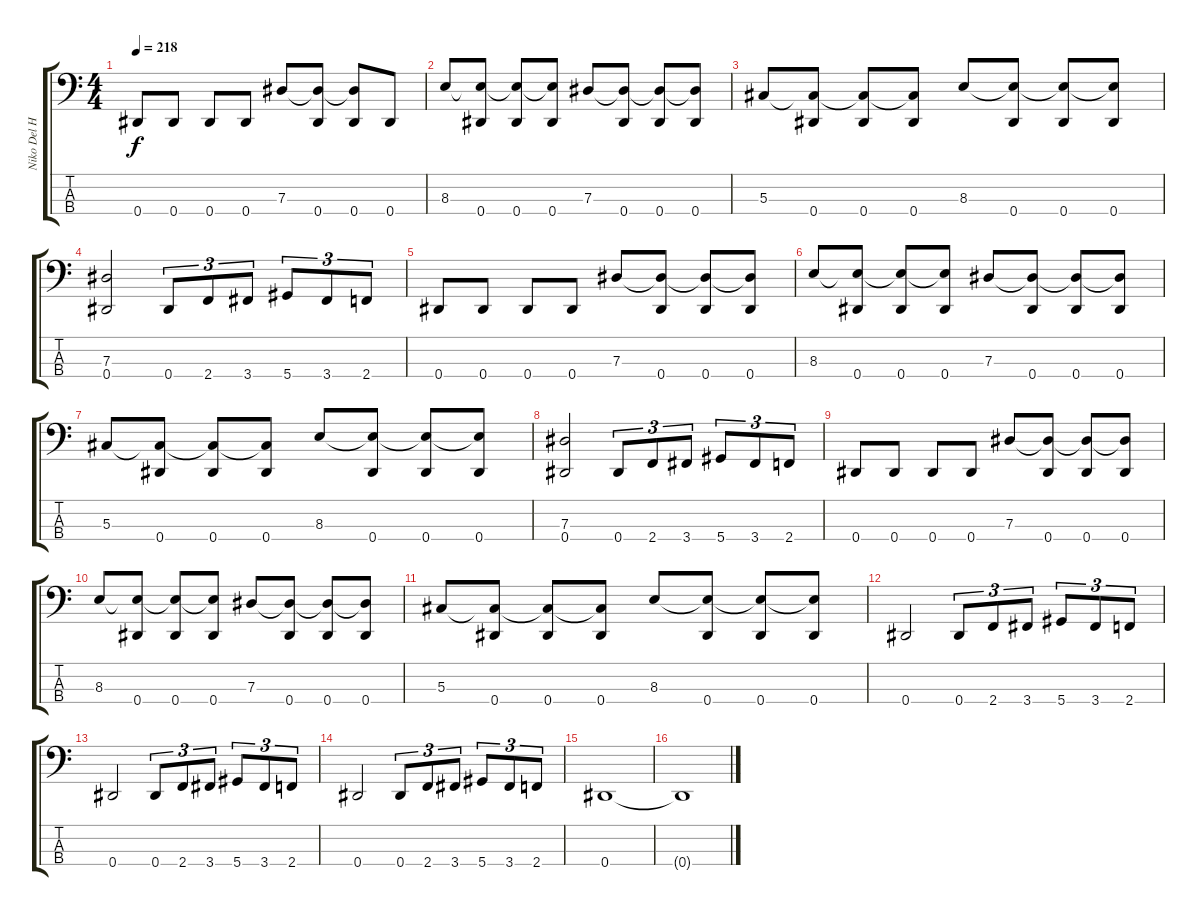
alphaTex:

\track ("Niko Del Hierro" "Niko Del H") {instrument electricbassfinger}
\staff {score tabs}
\tuning (Gb2 Db2 Ab1 Eb1) {hide}
\ts (4 4)
\tempo 218
\clef f4
\ks c
0.4.8{dy f} 0.4.8 0.4.8 0.4.8 7.3.8 (7.3{t} 0.4).8 (7.3{t} 0.4).8 0.4.8 |
8.3.8 (8.3{t} 0.4).8 (8.3{t} 0.4).8 (8.3{t} 0.4).8 7.3.8 (7.3{t} 0.4).8 (7.3{t} 0.4).8 (7.3{t} 0.4).8 |
5.3.8 (5.3{t} 0.4).8 (5.3{t} 0.4).8 (5.3{t} 0.4).8 8.3.8 (8.3{t} 0.4).8 (8.3{t} 0.4).8 (8.3{t} 0.4).8 |
(7.3 0.4).2 0.4.8{tu (3 2)} 2.4.8{tu (3 2)} 3.4.8{tu (3 2)} 5.4.8{tu (3 2)} 3.4.8{tu (3 2)} 2.4.8{tu (3 2)} |
0.4.8 0.4.8 0.4.8 0.4.8 7.3.8 (7.3{t} 0.4).8 (7.3{t} 0.4).8 (7.3{t} 0.4).8 |
8.3.8 (8.3{t} 0.4).8 (8.3{t} 0.4).8 (8.3{t} 0.4).8 7.3.8 (7.3{t} 0.4).8 (7.3{t} 0.4).8 (7.3{t} 0.4).8 |
5.3.8 (5.3{t} 0.4).8 (5.3{t} 0.4).8 (5.3{t} 0.4).8 8.3.8 (8.3{t} 0.4).8 (8.3{t} 0.4).8 (8.3{t} 0.4).8 |
(7.3 0.4).2 0.4.8{tu (3 2)} 2.4.8{tu (3 2)} 3.4.8{tu (3 2)} 5.4.8{tu (3 2)} 3.4.8{tu (3 2)} 2.4.8{tu (3 2)} |
0.4.8 0.4.8 0.4.8 0.4.8 7.3.8 (7.3{t} 0.4).8 (7.3{t} 0.4).8 (7.3{t} 0.4).8 |
8.3.8 (8.3{t} 0.4).8 (8.3{t} 0.4).8 (8.3{t} 0.4).8 7.3.8 (7.3{t} 0.4).8 (7.3{t} 0.4).8 (7.3{t} 0.4).8 |
5.3.8 (5.3{t} 0.4).8 (5.3{t} 0.4).8 (5.3{t} 0.4).8 8.3.8 (8.3{t} 0.4).8 (8.3{t} 0.4).8 (8.3{t} 0.4).8 |
0.4.2 0.4.8{tu (3 2)} 2.4.8{tu (3 2)} 3.4.8{tu (3 2)} 5.4.8{tu (3 2)} 3.4.8{tu (3 2)} 2.4.8{tu (3 2)} |
0.4.2 0.4.8{tu (3 2)} 2.4.8{tu (3 2)} 3.4.8{tu (3 2)} 5.4.8{tu (3 2)} 3.4.8{tu (3 2)} 2.4.8{tu (3 2)} |
0.4.2 0.4.8{tu (3 2)} 2.4.8{tu (3 2)} 3.4.8{tu (3 2)} 5.4.8{tu (3 2)} 3.4.8{tu (3 2)} 2.4.8{tu (3 2)} |
0.4.1 |
0.4{t}.1
